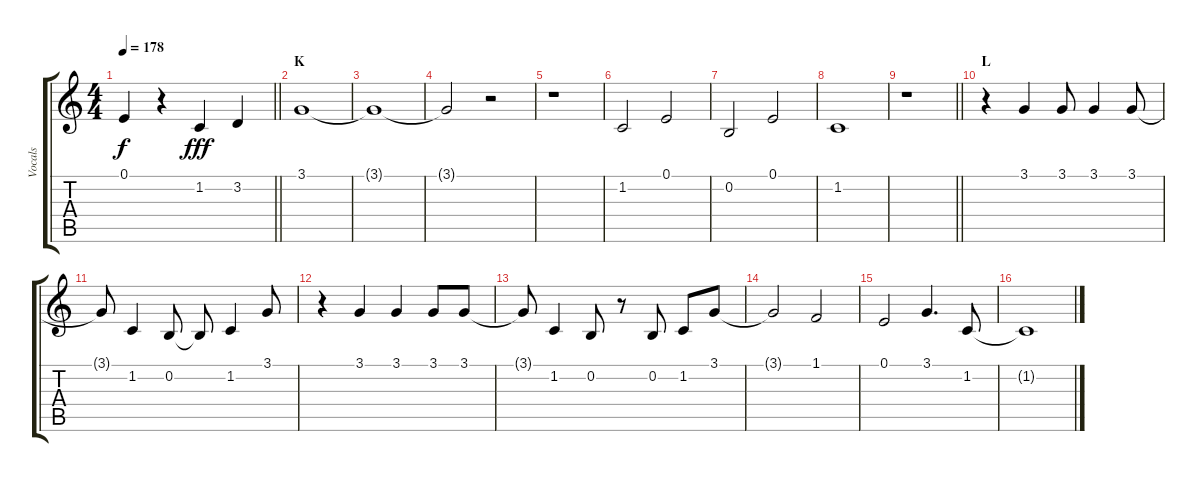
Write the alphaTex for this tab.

\track ("Vocals" "Vocals") {instrument voiceoohs}
\staff {score tabs}
\tuning (E4 B3 G3 D3 A2 E2) {hide}
\ts (4 4)
\tempo 178
\clef g2
\barLineRight lightlight
\ks c
0.1{t}.4{dy f} r.4 1.2.4{dy fff} 3.2.4 |
\section ("" "K")
3.1.1 |
3.1{t}.1 |
3.1{t}.2 r.2 |
r.1 |
1.2.2 0.1.2 |
0.2.2 0.1.2 |
1.2.1 |
\barLineRight lightlight
r.1 |
\section ("" "L")
r.4 3.1.4 3.1.8 3.1.4 3.1.8 |
3.1{t}.8 1.2.4 0.2.8 0.2{t}.8 1.2.4 3.1.8 |
r.4 3.1.4 3.1.4 3.1.8 3.1.8 |
3.1{t}.8 1.2.4 0.2.8 r.8 0.2.8 1.2.8 3.1.8 |
3.1{t}.2 1.1.2 |
0.1.2 3.1.4{d} 1.2.8 |
1.2{t}.1
